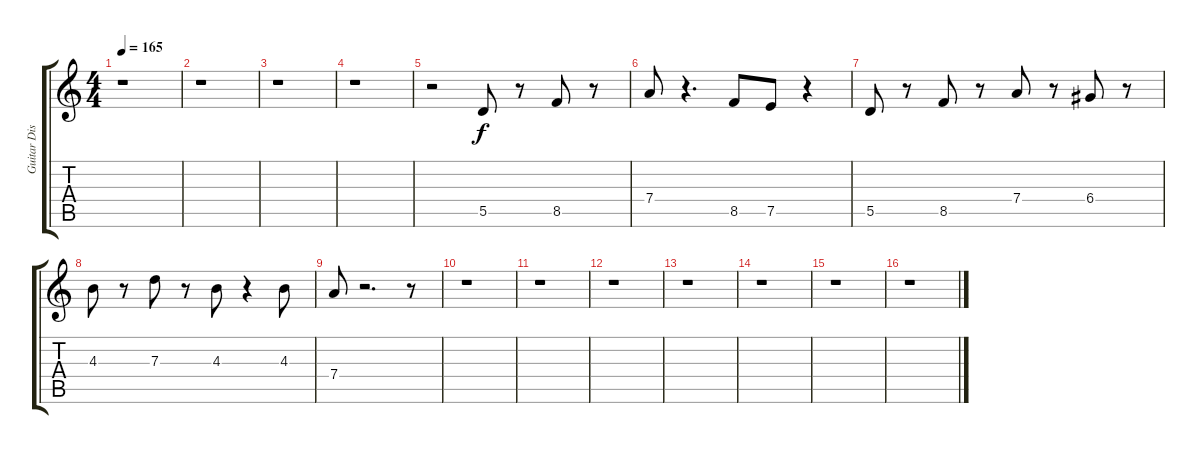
\track ("Guitar Dis" "Guitar Dis") {instrument distortionguitar}
\staff {score tabs}
\tuning (E4 B3 G3 D3 A2 E2) {hide}
\ts (4 4)
\tempo 165
\clef g2
\ks c
r.1{dy f} |
r.1 |
r.1 |
r.1 |
r.2 5.5.8 r.8 8.5.8 r.8 |
7.4.8 r.4{d} 8.5.8 7.5.8 r.4 |
5.5.8 r.8 8.5.8 r.8 7.4.8 r.8 6.4.8 r.8 |
4.3.8 r.8 7.3.8 r.8 4.3.8 r.4 4.3.8 |
7.4.8 r.2{d} r.8 |
r.1 |
r.1 |
r.1 |
r.1 |
r.1 |
r.1 |
r.1
